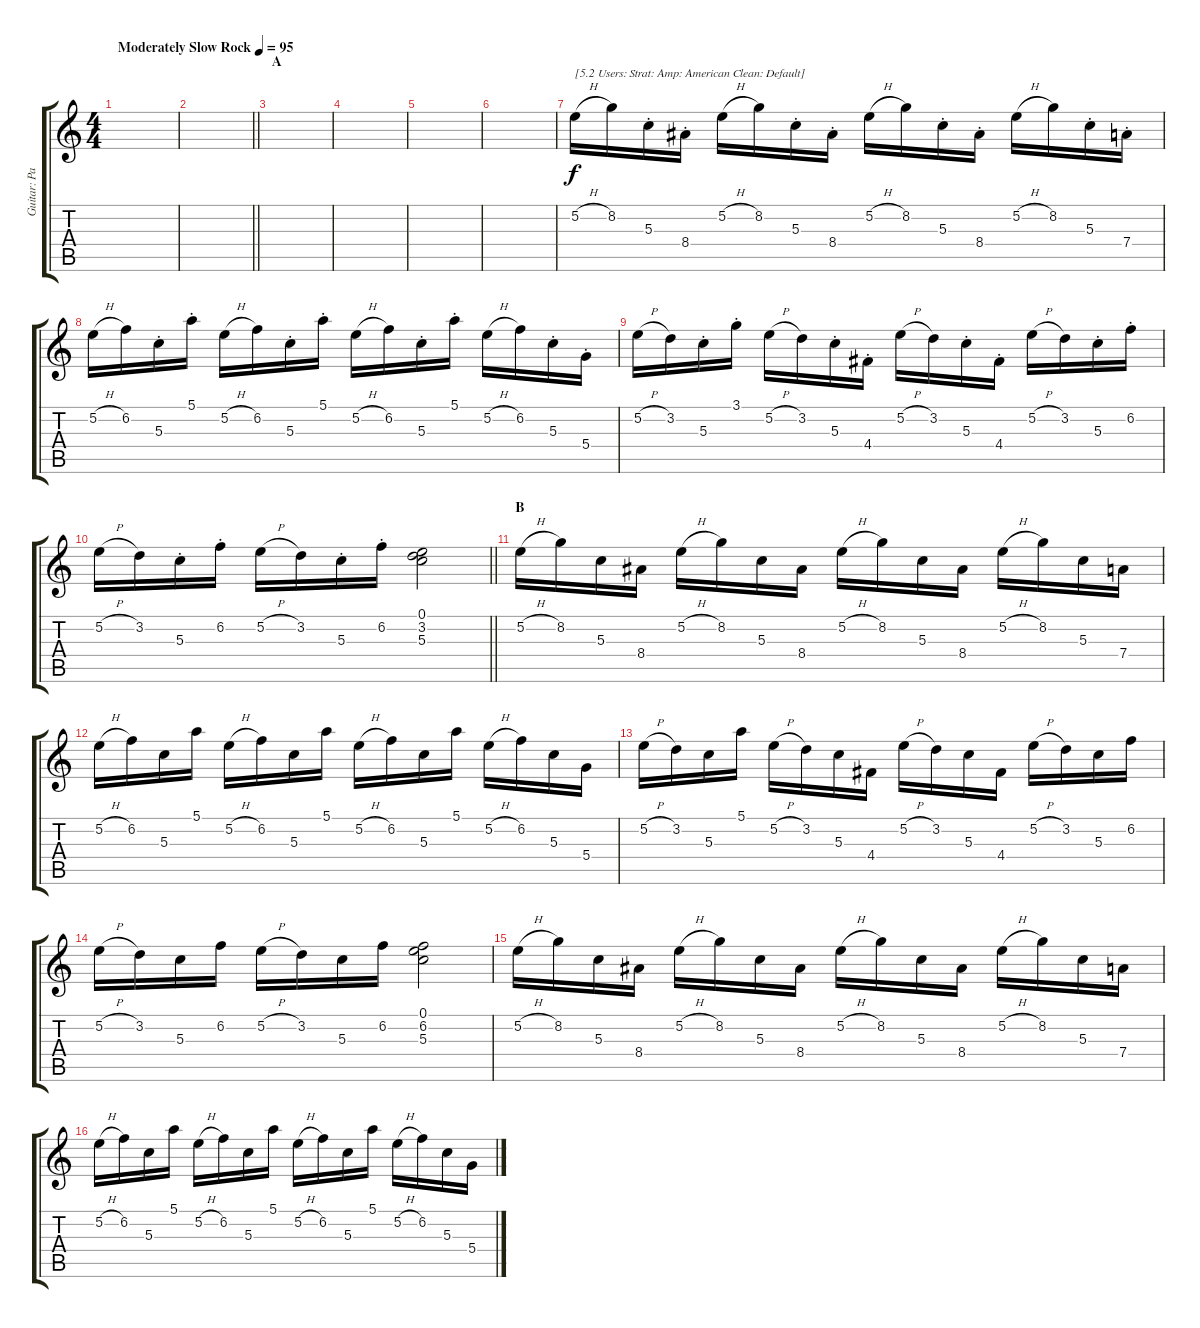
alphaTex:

\track ("Guitar: Paul" "Guitar: Pa") {instrument electricguitarclean}
\staff {score tabs}
\tuning (E4 B3 G3 D3 A2 E2) {hide}
\ts (4 4)
\tempo (95 "Moderately Slow Rock")
\clef g2
\ks c
|
\barLineRight lightlight
|
\section ("" "A")
|
|
|
|
5.2{h}.16{txt "[5.2 Users: Strat: Amp: American Clean: Default]"} 8.2.16 5.3{st}.16 8.4{st}.16 5.2{h}.16 8.2.16 5.3{st}.16 8.4{st}.16 5.2{h}.16 8.2.16 5.3{st}.16 8.4{st}.16 5.2{h}.16 8.2.16 5.3{st}.16 7.4{st}.16 |
5.2{h}.16 6.2.16 5.3{st}.16 5.1{st}.16 5.2{h}.16 6.2.16 5.3{st}.16 5.1{st}.16 5.2{h}.16 6.2.16 5.3{st}.16 5.1{st}.16 5.2{h}.16 6.2.16 5.3{st}.16 5.4{st}.16 |
5.2{h}.16 3.2.16 5.3{st}.16 3.1{st}.16 5.2{h}.16 3.2.16 5.3{st}.16 4.4{st}.16 5.2{h}.16 3.2.16 5.3{st}.16 4.4{st}.16 5.2{h}.16 3.2.16 5.3{st}.16 6.2{st}.16 |
\barLineRight lightlight
5.2{h}.16 3.2.16 5.3{st}.16 6.2{st}.16 5.2{h}.16 3.2.16 5.3{st}.16 6.2{st}.16 (0.1 3.2 5.3).2 |
\section ("" "B")
5.2{h}.16 8.2.16 5.3.16 8.4.16 5.2{h}.16 8.2.16 5.3.16 8.4.16 5.2{h}.16 8.2.16 5.3.16 8.4.16 5.2{h}.16 8.2.16 5.3.16 7.4.16 |
5.2{h}.16 6.2.16 5.3.16 5.1.16 5.2{h}.16 6.2.16 5.3.16 5.1.16 5.2{h}.16 6.2.16 5.3.16 5.1.16 5.2{h}.16 6.2.16 5.3.16 5.4.16 |
5.2{h}.16 3.2.16 5.3.16 5.1.16 5.2{h}.16 3.2.16 5.3.16 4.4.16 5.2{h}.16 3.2.16 5.3.16 4.4.16 5.2{h}.16 3.2.16 5.3.16 6.2.16 |
5.2{h}.16 3.2.16 5.3.16 6.2.16 5.2{h}.16 3.2.16 5.3.16 6.2.16 (0.1 6.2 5.3).2 |
5.2{h}.16 8.2.16 5.3.16 8.4.16 5.2{h}.16 8.2.16 5.3.16 8.4.16 5.2{h}.16 8.2.16 5.3.16 8.4.16 5.2{h}.16 8.2.16 5.3.16 7.4.16 |
5.2{h}.16 6.2.16 5.3.16 5.1.16 5.2{h}.16 6.2.16 5.3.16 5.1.16 5.2{h}.16 6.2.16 5.3.16 5.1.16 5.2{h}.16 6.2.16 5.3.16 5.4.16
